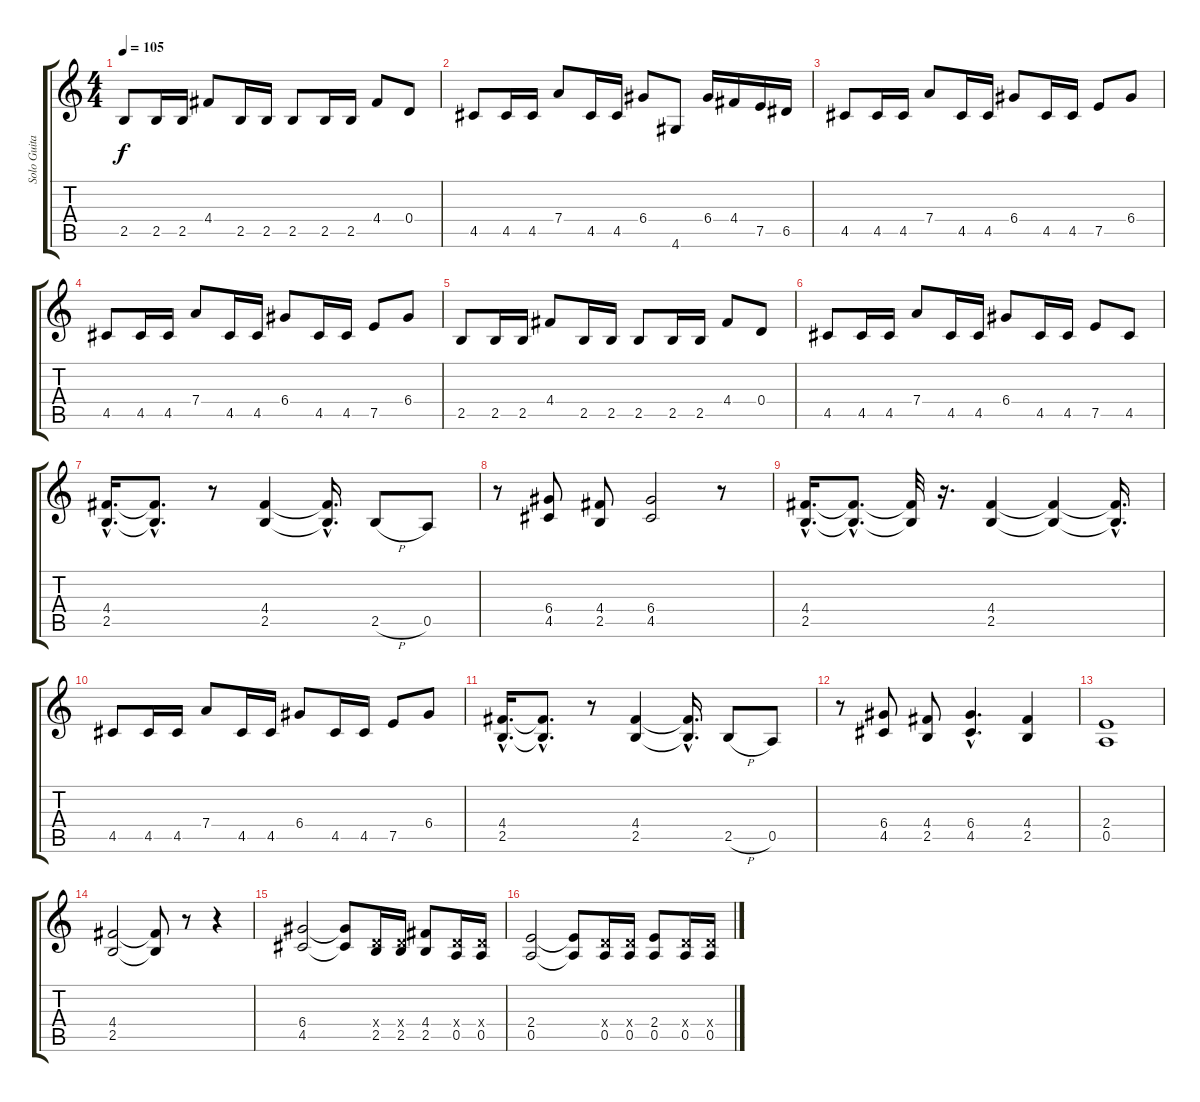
\track ("Solo Guitar" "Solo Guita") {instrument distortionguitar}
\staff {score tabs}
\tuning (E4 B3 G3 D3 A2 E2) {hide}
\ts (4 4)
\tempo 105
\clef g2
\ks c
2.5.8{dy f} 2.5.16 2.5.16 4.4.8 2.5.16 2.5.16 2.5.8 2.5.16 2.5.16 4.4.8 0.4.8 |
4.5.8 4.5.16 4.5.16 7.4.8 4.5.16 4.5.16 6.4.8 4.6.8 6.4.16 4.4.16 7.5.16 6.5.16 |
4.5.8 4.5.16 4.5.16 7.4.8 4.5.16 4.5.16 6.4.8 4.5.16 4.5.16 7.5.8 6.4.8 |
4.5.8 4.5.16 4.5.16 7.4.8 4.5.16 4.5.16 6.4.8 4.5.16 4.5.16 7.5.8 6.4.8 |
2.5.8 2.5.16 2.5.16 4.4.8 2.5.16 2.5.16 2.5.8 2.5.16 2.5.16 4.4.8 0.4.8 |
4.5.8 4.5.16 4.5.16 7.4.8 4.5.16 4.5.16 6.4.8 4.5.16 4.5.16 7.5.8 4.5.8 |
(4.4{hac} 2.5{hac}).16{d} (4.4{hac t} 2.5{hac t}).8{d} r.8 (4.4 2.5).4 (4.4{hac t} 2.5{hac t}).16{d} 2.5{h}.8 0.5.8 |
r.8 (6.4 4.5).8 (4.4 2.5).8 (6.4 4.5).2 r.8 |
(4.4{hac} 2.5{hac}).16{d} (4.4{hac t} 2.5{hac t}).8{d} (4.4{t} 2.5{t}).32 r.16{d} (4.4 2.5).4 (4.4{t} 2.5{t}).4 (4.4{hac t} 2.5{hac t}).16{d} |
4.5.8 4.5.16 4.5.16 7.4.8 4.5.16 4.5.16 6.4.8 4.5.16 4.5.16 7.5.8 6.4.8 |
(4.4{hac} 2.5{hac}).16{d} (4.4{hac t} 2.5{hac t}).8{d} r.8 (4.4 2.5).4 (4.4{hac t} 2.5{hac t}).16{d} 2.5{h}.8 0.5.8 |
r.8 (6.4 4.5).8 (4.4 2.5).8 (6.4{hac} 4.5{hac}).4{d} (4.4 2.5).4 |
(2.4 0.5).1 |
(4.4 2.5).2 (4.4{t} 2.5{t}).8 r.8 r.4 |
(6.4 4.5).2 (6.4{t} 4.5{t}).8 (0.4{x} 2.5).16 (0.4{x} 2.5).16 (4.4 2.5).8 (0.4{x} 0.5).16 (0.4{x} 0.5).16 |
(2.4 0.5).2 (2.4{t} 0.5{t}).8 (0.4{x} 0.5).16 (0.4{x} 0.5).16 (2.4 0.5).8 (0.4{x} 0.5).16 (0.4{x} 0.5).16
